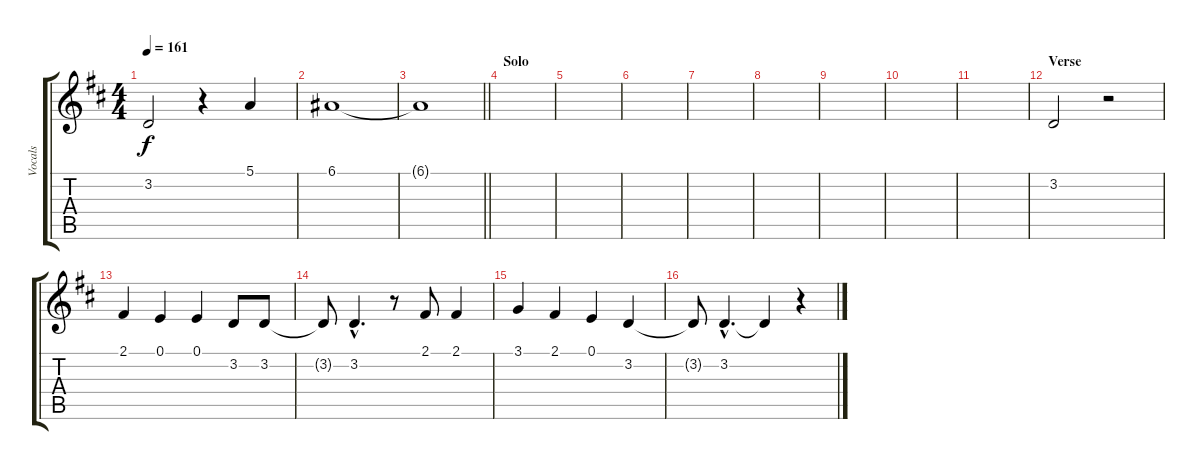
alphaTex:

\track ("Vocals" "Vocals") {instrument choiraahs}
\staff {score tabs}
\tuning (E4 B3 G3 D3 A2 E2) {hide}
\ts (4 4)
\tempo 161
\clef g2
\ks d
3.2{t}.2{dy f} r.4 5.1.4 |
6.1.1 |
\barLineRight lightlight
6.1{t}.1 |
\section ("" "Solo")
|
|
|
|
|
|
|
|
\section ("" "Verse")
3.2.2 r.2 |
2.1.4 0.1.4 0.1.4 3.2.8 3.2.8 |
3.2{t}.8 3.2{hac}.4{d} r.8 2.1.8 2.1.4 |
3.1.4 2.1.4 0.1.4 3.2.4 |
3.2{t}.8 3.2{hac}.4{d} 3.2{t}.4 r.4
